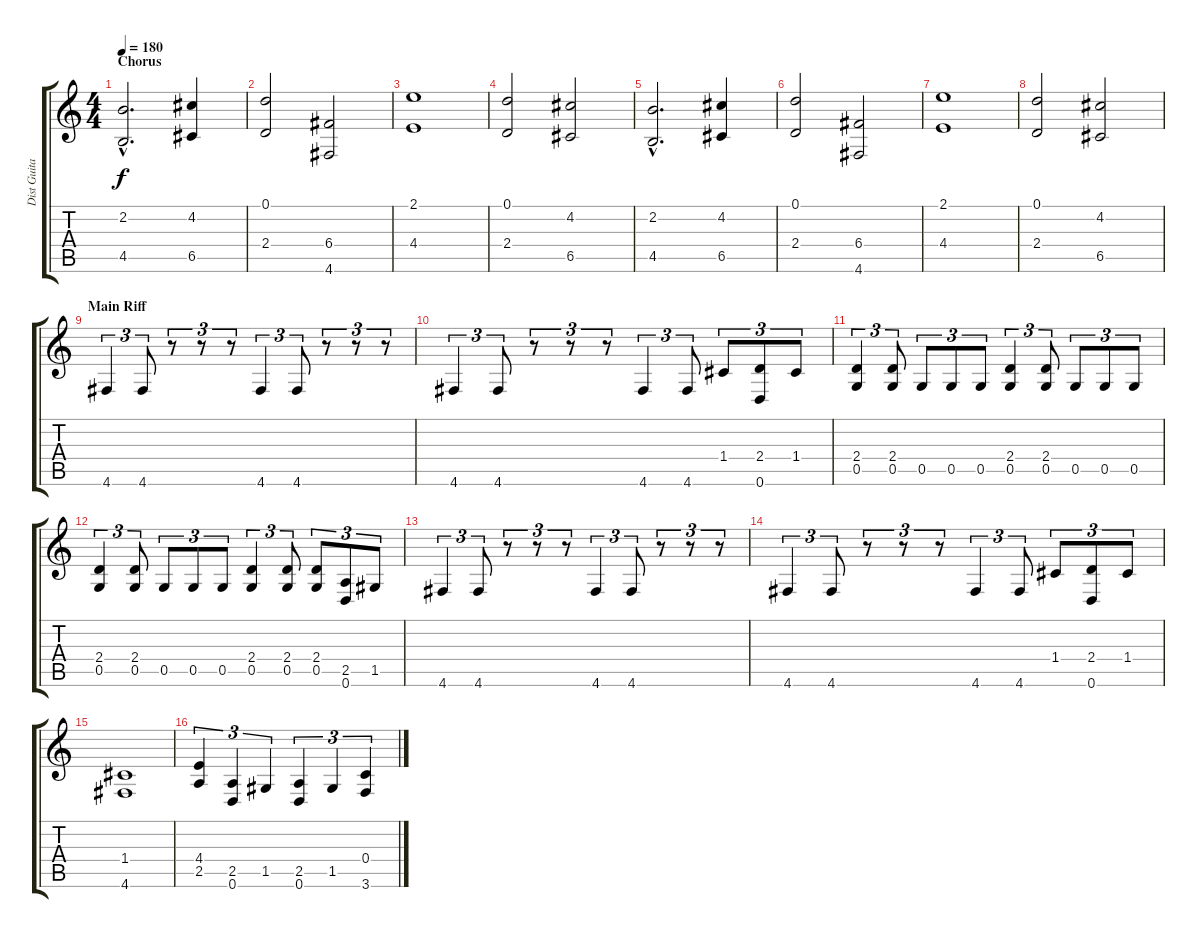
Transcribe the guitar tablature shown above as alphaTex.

\track ("Dist Guitar 1" "Dist Guita") {instrument distortionguitar}
\staff {score tabs}
\tuning (D4 A3 F3 C3 G2 D2) {hide}
\ts (4 4)
\section ("" "Chorus")
\tempo 180
\clef g2
\ks c
(2.2{hac} 4.5{hac}).2{d dy f} (4.2 6.5).4 |
(0.1 2.4).2 (6.4 4.6).2 |
(2.1 4.4).1 |
(0.1 2.4).2 (4.2 6.5).2 |
(2.2{hac} 4.5{hac}).2{d} (4.2 6.5).4 |
(0.1 2.4).2 (6.4 4.6).2 |
(2.1 4.4).1 |
(0.1 2.4).2 (4.2 6.5).2 |
\section ("" "Main Riff")
4.6.4{tu (3 2)} 4.6.8{tu (3 2)} r.8{tu (3 2)} r.8{tu (3 2)} r.8{tu (3 2)} 4.6.4{tu (3 2)} 4.6.8{tu (3 2)} r.8{tu (3 2)} r.8{tu (3 2)} r.8{tu (3 2)} |
4.6.4{tu (3 2)} 4.6.8{tu (3 2)} r.8{tu (3 2)} r.8{tu (3 2)} r.8{tu (3 2)} 4.6.4{tu (3 2)} 4.6.8{tu (3 2)} 1.4.8{tu (3 2)} (2.4 0.6).8{tu (3 2)} 1.4.8{tu (3 2)} |
(2.4 0.5).4{tu (3 2)} (2.4 0.5).8{tu (3 2)} 0.5.8{tu (3 2)} 0.5.8{tu (3 2)} 0.5.8{tu (3 2)} (2.4 0.5).4{tu (3 2)} (2.4 0.5).8{tu (3 2)} 0.5.8{tu (3 2)} 0.5.8{tu (3 2)} 0.5.8{tu (3 2)} |
(2.4 0.5).4{tu (3 2)} (2.4 0.5).8{tu (3 2)} 0.5.8{tu (3 2)} 0.5.8{tu (3 2)} 0.5.8{tu (3 2)} (2.4 0.5).4{tu (3 2)} (2.4 0.5).8{tu (3 2)} (2.4 0.5).8{tu (3 2)} (2.5 0.6).8{tu (3 2)} 1.5.8{tu (3 2)} |
4.6.4{tu (3 2)} 4.6.8{tu (3 2)} r.8{tu (3 2)} r.8{tu (3 2)} r.8{tu (3 2)} 4.6.4{tu (3 2)} 4.6.8{tu (3 2)} r.8{tu (3 2)} r.8{tu (3 2)} r.8{tu (3 2)} |
4.6.4{tu (3 2)} 4.6.8{tu (3 2)} r.8{tu (3 2)} r.8{tu (3 2)} r.8{tu (3 2)} 4.6.4{tu (3 2)} 4.6.8{tu (3 2)} 1.4.8{tu (3 2)} (2.4 0.6).8{tu (3 2)} 1.4.8{tu (3 2)} |
(1.4 4.6).1 |
(4.4 2.5).4{tu (3 2)} (2.5 0.6).4{tu (3 2)} 1.5.4{tu (3 2)} (2.5 0.6).4{tu (3 2)} 1.5.4{tu (3 2)} (0.4 3.6).4{tu (3 2)}
